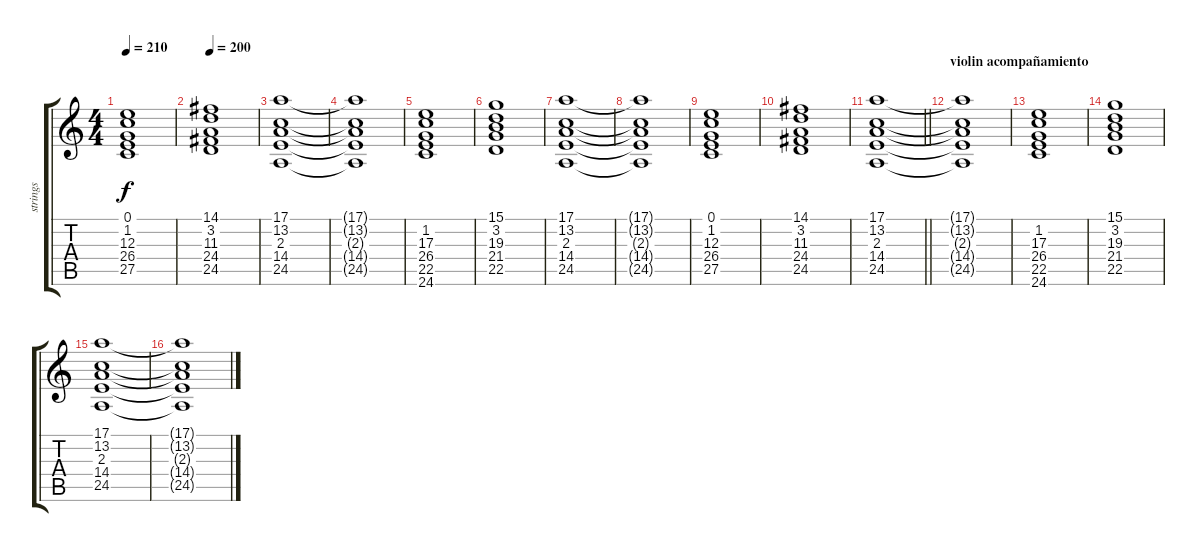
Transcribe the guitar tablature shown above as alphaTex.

\track ("strings" "strings") {instrument stringensemble2}
\staff {score tabs}
\tuning (E4 B3 G3 D3 A2 E2) {hide}
\ts (4 4)
\tempo 210
\clef g2
\ks c
(0.1 1.2 12.3 26.4 27.5).1{dy f} |
\tempo 200
(14.1 3.2 11.3 24.4 24.5).1 |
(17.1 13.2 2.3 14.4 24.5).1 |
(17.1{t} 13.2{t} 2.3{t} 14.4{t} 24.5{t}).1 |
(1.2 17.3 26.4 22.5 24.6).1 |
(15.1 3.2 19.3 21.4 22.5).1 |
(17.1 13.2 2.3 14.4 24.5).1 |
(17.1{t} 13.2{t} 2.3{t} 14.4{t} 24.5{t}).1 |
(0.1 1.2 12.3 26.4 27.5).1 |
(14.1 3.2 11.3 24.4 24.5).1 |
\barLineRight lightlight
(17.1 13.2 2.3 14.4 24.5).1 |
\section ("" "violin acompañamiento")
(17.1{t} 13.2{t} 2.3{t} 14.4{t} 24.5{t}).1 |
(1.2 17.3 26.4 22.5 24.6).1 |
(15.1 3.2 19.3 21.4 22.5).1 |
(17.1 13.2 2.3 14.4 24.5).1 |
(17.1{t} 13.2{t} 2.3{t} 14.4{t} 24.5{t}).1
